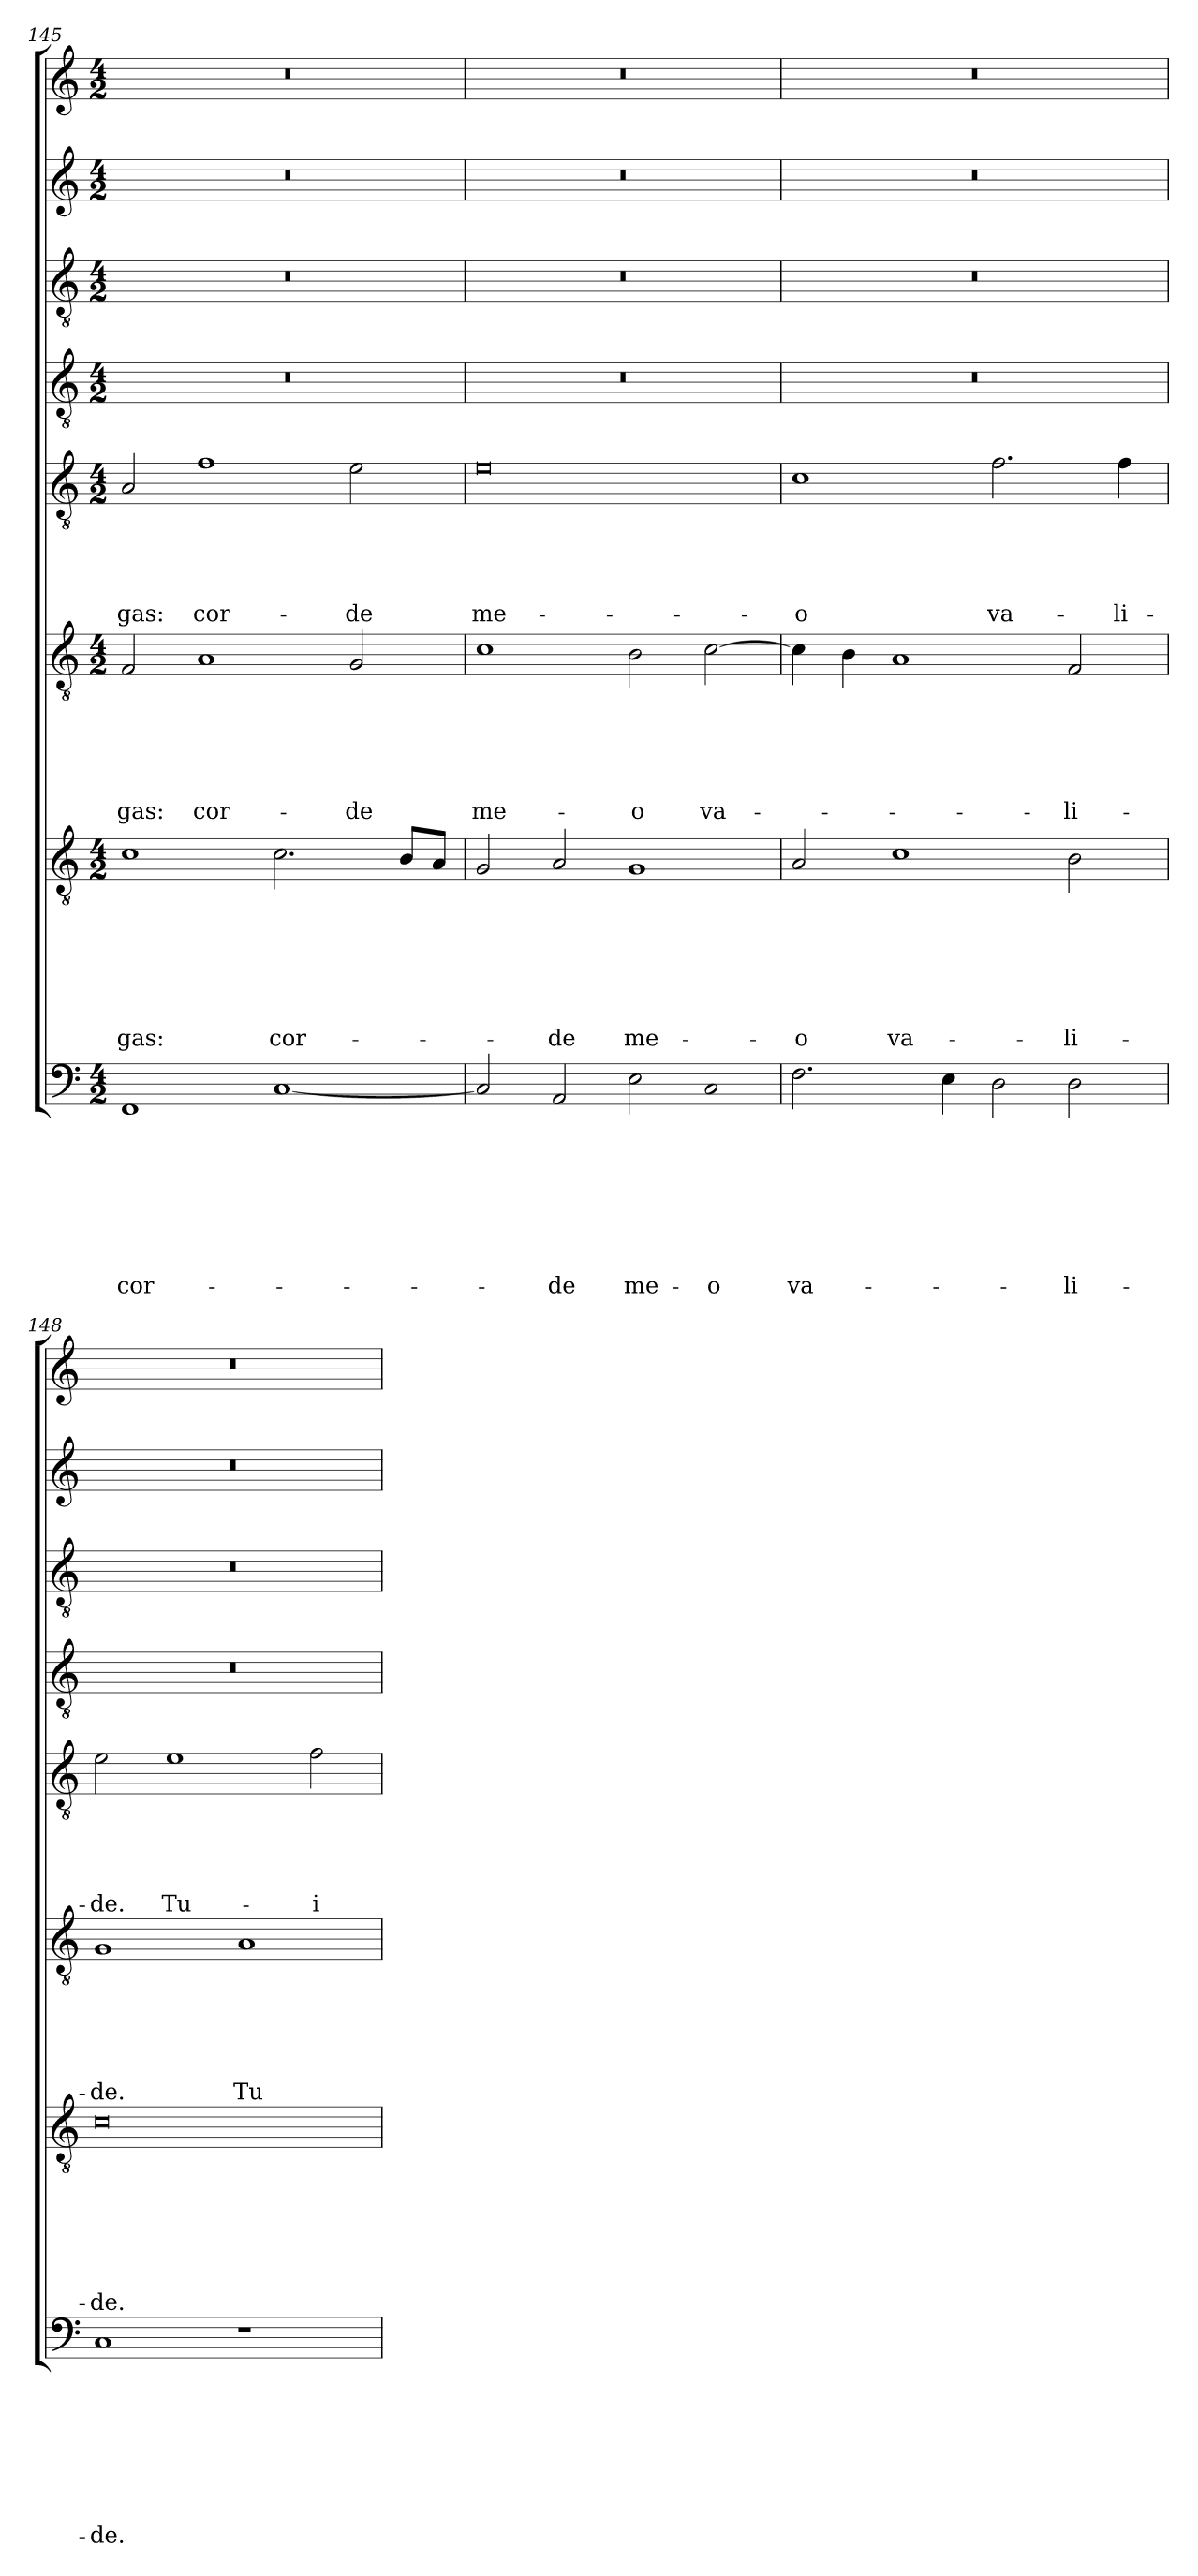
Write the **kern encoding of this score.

**kern	**text	**text	**text	**text	**text	**text	**text	**text	**kern	**text	**text	**text	**text	**text	**text	**text	**kern	**text	**text	**text	**text	**text	**text	**kern	**text	**text	**text	**text	**text	**kern	**kern	**kern	**kern
*part8	*part8	*part8	*part8	*part8	*part8	*part8	*part8	*part8	*part7	*part7	*part7	*part7	*part7	*part7	*part7	*part7	*part6	*part6	*part6	*part6	*part6	*part6	*part6	*part5	*part5	*part5	*part5	*part5	*part5	*part4	*part3	*part2	*part1
*staff8	*staff8	*staff8	*staff8	*staff8	*staff8	*staff8	*staff8	*staff8	*staff7	*staff7	*staff7	*staff7	*staff7	*staff7	*staff7	*staff7	*staff6	*staff6	*staff6	*staff6	*staff6	*staff6	*staff6	*staff5	*staff5	*staff5	*staff5	*staff5	*staff5	*staff4	*staff3	*staff2	*staff1
*clefF4	*	*	*	*	*	*	*	*	*clefGv2	*	*	*	*	*	*	*	*clefGv2	*	*	*	*	*	*	*clefGv2	*	*	*	*	*	*clefGv2	*clefGv2	*clefG2	*clefG2
*k[]	*	*	*	*	*	*	*	*	*k[]	*	*	*	*	*	*	*	*k[]	*	*	*	*	*	*	*k[]	*	*	*	*	*	*k[]	*k[]	*k[]	*k[]
*a:	*	*	*	*	*	*	*	*	*a:	*	*	*	*	*	*	*	*a:	*	*	*	*	*	*	*a:	*	*	*	*	*	*a:	*a:	*a:	*a:
*M4/2	*	*	*	*	*	*	*	*	*M4/2	*	*	*	*	*	*	*	*M4/2	*	*	*	*	*	*	*M4/2	*	*	*	*	*	*M4/2	*M4/2	*M4/2	*M4/2
=145	=145	=145	=145	=145	=145	=145	=145	=145	=145	=145	=145	=145	=145	=145	=145	=145	=145	=145	=145	=145	=145	=145	=145	=145	=145	=145	=145	=145	=145	=145	=145	=145	=145
!	!	!	!	!	!	!	!	!LO:LY:b	!	!	!	!	!	!	!	!LO:LY:b	!	!	!	!	!	!	!LO:LY:b	!	!	!	!	!	!LO:LY:b	!	!	!	!
1FF	.	.	.	.	.	.	.	cor-	1c	.	.	.	.	.	.	-gas:	2F/	.	.	.	.	.	-gas:	2A/	.	.	.	.	-gas:	0r	0r	0r	0r
!	!	!	!	!	!	!	!	!	!	!	!	!	!	!	!	!	!	!	!	!	!	!	!LO:LY:b	!	!	!	!	!	!LO:LY:b	!	!	!	!
.	.	.	.	.	.	.	.	.	.	.	.	.	.	.	.	.	1A	.	.	.	.	.	cor-	1f	.	.	.	.	cor-	.	.	.	.
!	!	!	!	!	!	!	!	!	!	!	!	!	!	!	!	!LO:LY:b	!	!	!	!	!	!	!	!	!	!	!	!	!	!	!	!	!
[1C	.	.	.	.	.	.	.	.	2.c\	.	.	.	.	.	.	cor-	.	.	.	.	.	.	.	.	.	.	.	.	.	.	.	.	.
!	!	!	!	!	!	!	!	!	!	!	!	!	!	!	!	!	!	!	!	!	!	!	!LO:LY:b	!	!	!	!	!	!LO:LY:b	!	!	!	!
.	.	.	.	.	.	.	.	.	.	.	.	.	.	.	.	.	2G/	.	.	.	.	.	-de	2e\	.	.	.	.	-de	.	.	.	.
.	.	.	.	.	.	.	.	.	8B/L	.	.	.	.	.	.	.	.	.	.	.	.	.	.	.	.	.	.	.	.	.	.	.	.
.	.	.	.	.	.	.	.	.	8A/J	.	.	.	.	.	.	.	.	.	.	.	.	.	.	.	.	.	.	.	.	.	.	.	.
=146	=146	=146	=146	=146	=146	=146	=146	=146	=146	=146	=146	=146	=146	=146	=146	=146	=146	=146	=146	=146	=146	=146	=146	=146	=146	=146	=146	=146	=146	=146	=146	=146	=146
!	!	!	!	!	!	!	!	!	!	!	!	!	!	!	!	!	!	!	!	!	!	!	!LO:LY:b	!	!	!	!	!	!LO:LY:b	!	!	!	!
2C/]	.	.	.	.	.	.	.	.	2G/	.	.	.	.	.	.	.	1c	.	.	.	.	.	me-	0e	.	.	.	.	me-	0r	0r	0r	0r
!	!	!	!	!	!	!	!	!LO:LY:b	!	!	!	!	!	!	!	!LO:LY:b	!	!	!	!	!	!	!	!	!	!	!	!	!	!	!	!	!
2AA/	.	.	.	.	.	.	.	-de	2A/	.	.	.	.	.	.	-de	.	.	.	.	.	.	.	.	.	.	.	.	.	.	.	.	.
!	!	!	!	!	!	!	!	!LO:LY:b	!	!	!	!	!	!	!	!LO:LY:b	!	!	!	!	!	!	!LO:LY:b	!	!	!	!	!	!	!	!	!	!
2E\	.	.	.	.	.	.	.	me-	1G	.	.	.	.	.	.	me-	2B\	.	.	.	.	.	-o	.	.	.	.	.	.	.	.	.	.
!	!	!	!	!	!	!	!	!LO:LY:b	!	!	!	!	!	!	!	!	!	!	!	!	!	!	!LO:LY:b	!	!	!	!	!	!	!	!	!	!
2C/	.	.	.	.	.	.	.	-o	.	.	.	.	.	.	.	.	[2c\	.	.	.	.	.	va-	.	.	.	.	.	.	.	.	.	.
=147	=147	=147	=147	=147	=147	=147	=147	=147	=147	=147	=147	=147	=147	=147	=147	=147	=147	=147	=147	=147	=147	=147	=147	=147	=147	=147	=147	=147	=147	=147	=147	=147	=147
!	!	!	!	!	!	!	!	!LO:LY:b	!	!	!	!	!	!	!	!LO:LY:b	!	!	!	!	!	!	!	!	!	!	!	!	!LO:LY:b	!	!	!	!
2.F\	.	.	.	.	.	.	.	va-	2A/	.	.	.	.	.	.	-o	4c\]	.	.	.	.	.	.	1c	.	.	.	.	-o	0r	0r	0r	0r
.	.	.	.	.	.	.	.	.	.	.	.	.	.	.	.	.	4B\	.	.	.	.	.	.	.	.	.	.	.	.	.	.	.	.
!	!	!	!	!	!	!	!	!	!	!	!	!	!	!	!	!LO:LY:b	!	!	!	!	!	!	!	!	!	!	!	!	!	!	!	!	!
.	.	.	.	.	.	.	.	.	1c	.	.	.	.	.	.	va-	1A	.	.	.	.	.	.	.	.	.	.	.	.	.	.	.	.
4E\	.	.	.	.	.	.	.	.	.	.	.	.	.	.	.	.	.	.	.	.	.	.	.	.	.	.	.	.	.	.	.	.	.
!	!	!	!	!	!	!	!	!	!	!	!	!	!	!	!	!	!	!	!	!	!	!	!	!	!	!	!	!	!LO:LY:b	!	!	!	!
2D\	.	.	.	.	.	.	.	.	.	.	.	.	.	.	.	.	.	.	.	.	.	.	.	2.f\	.	.	.	.	va-	.	.	.	.
!	!	!	!	!	!	!	!	!LO:LY:b	!	!	!	!	!	!	!	!LO:LY:b	!	!	!	!	!	!	!LO:LY:b	!	!	!	!	!	!	!	!	!	!
2D\	.	.	.	.	.	.	.	-li-	2B\	.	.	.	.	.	.	-li-	2F/	.	.	.	.	.	-li-	.	.	.	.	.	.	.	.	.	.
!	!	!	!	!	!	!	!	!	!	!	!	!	!	!	!	!	!	!	!	!	!	!	!	!	!	!	!	!	!LO:LY:b	!	!	!	!
.	.	.	.	.	.	.	.	.	.	.	.	.	.	.	.	.	.	.	.	.	.	.	.	4f\	.	.	.	.	-li-	.	.	.	.
!!LO:LB:g=z
=148	=148	=148	=148	=148	=148	=148	=148	=148	=148	=148	=148	=148	=148	=148	=148	=148	=148	=148	=148	=148	=148	=148	=148	=148	=148	=148	=148	=148	=148	=148	=148	=148	=148
!	!	!	!	!	!	!	!	!LO:LY:b	!	!	!	!	!	!	!	!LO:LY:b	!	!	!	!	!	!	!LO:LY:b	!	!	!	!	!	!LO:LY:b	!	!	!	!
1C	.	.	.	.	.	.	.	-de.	0c	.	.	.	.	.	.	-de.	1G	.	.	.	.	.	-de.	2e\	.	.	.	.	-de.	0r	0r	0r	0r
!	!	!	!	!	!	!	!	!	!	!	!	!	!	!	!	!	!	!	!	!	!	!	!	!	!	!	!	!	!LO:LY:b	!	!	!	!
.	.	.	.	.	.	.	.	.	.	.	.	.	.	.	.	.	.	.	.	.	.	.	.	1e	.	.	.	.	Tu-	.	.	.	.
!	!	!	!	!	!	!	!	!	!	!	!	!	!	!	!	!	!	!	!	!	!	!	!LO:LY:b	!	!	!	!	!	!	!	!	!	!
1r	.	.	.	.	.	.	.	.	.	.	.	.	.	.	.	.	1A	.	.	.	.	.	Tu-	.	.	.	.	.	.	.	.	.	.
!	!	!	!	!	!	!	!	!	!	!	!	!	!	!	!	!	!	!	!	!	!	!	!	!	!	!	!	!	!LO:LY:b	!	!	!	!
.	.	.	.	.	.	.	.	.	.	.	.	.	.	.	.	.	.	.	.	.	.	.	.	2f\	.	.	.	.	-i	.	.	.	.
=	=	=	=	=	=	=	=	=	=	=	=	=	=	=	=	=	=	=	=	=	=	=	=	=	=	=	=	=	=	=	=	=	=
*-	*-	*-	*-	*-	*-	*-	*-	*-	*-	*-	*-	*-	*-	*-	*-	*-	*-	*-	*-	*-	*-	*-	*-	*-	*-	*-	*-	*-	*-	*-	*-	*-	*-
